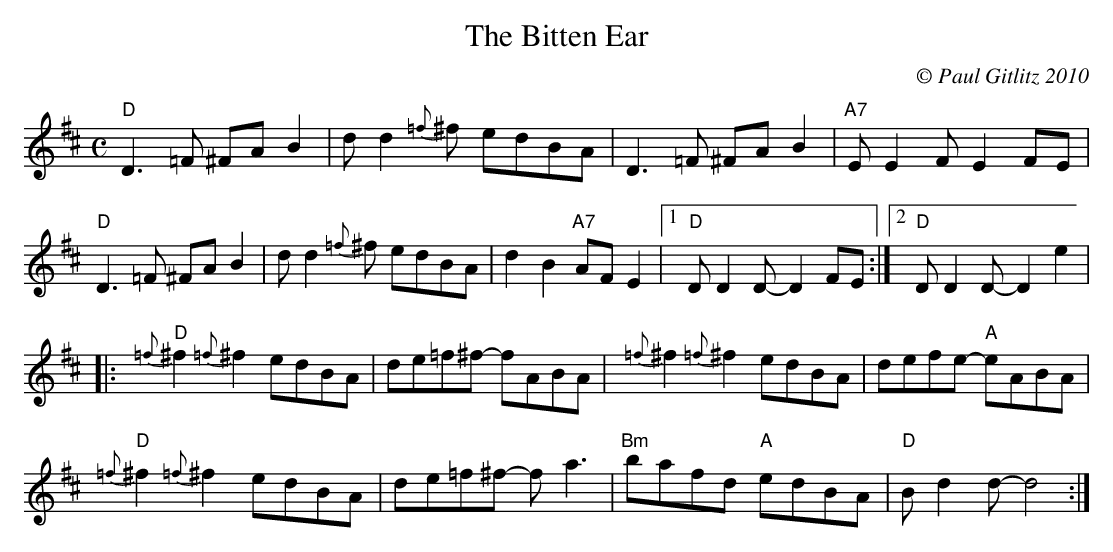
X:1
T:Bitten Ear, The
M:C
C:© Paul Gitlitz 2010
K:D
"D"D3=F ^FAB2|dd2{=f}^f edBA|D3=F ^FAB2|"A7"EE2F E2FE|!
"D"D3=F ^FAB2|dd2{=f}^f edBA|d2B2"A7"AFE2|1"D"D D2 D-D2FE:|2"D"D D2 D-D2e2|!
|:"D"{=f}^f2{=f}^f2 edBA|de=f^f- fABA|{=f}^f2{=f}^f2 edBA|defe- "A"eABA|!
"D"{=f}^f2{=f}^f2 edBA|de=f^f- fa3|"Bm"bafd "A"edBA|"D"Bd2d-d4:|]
